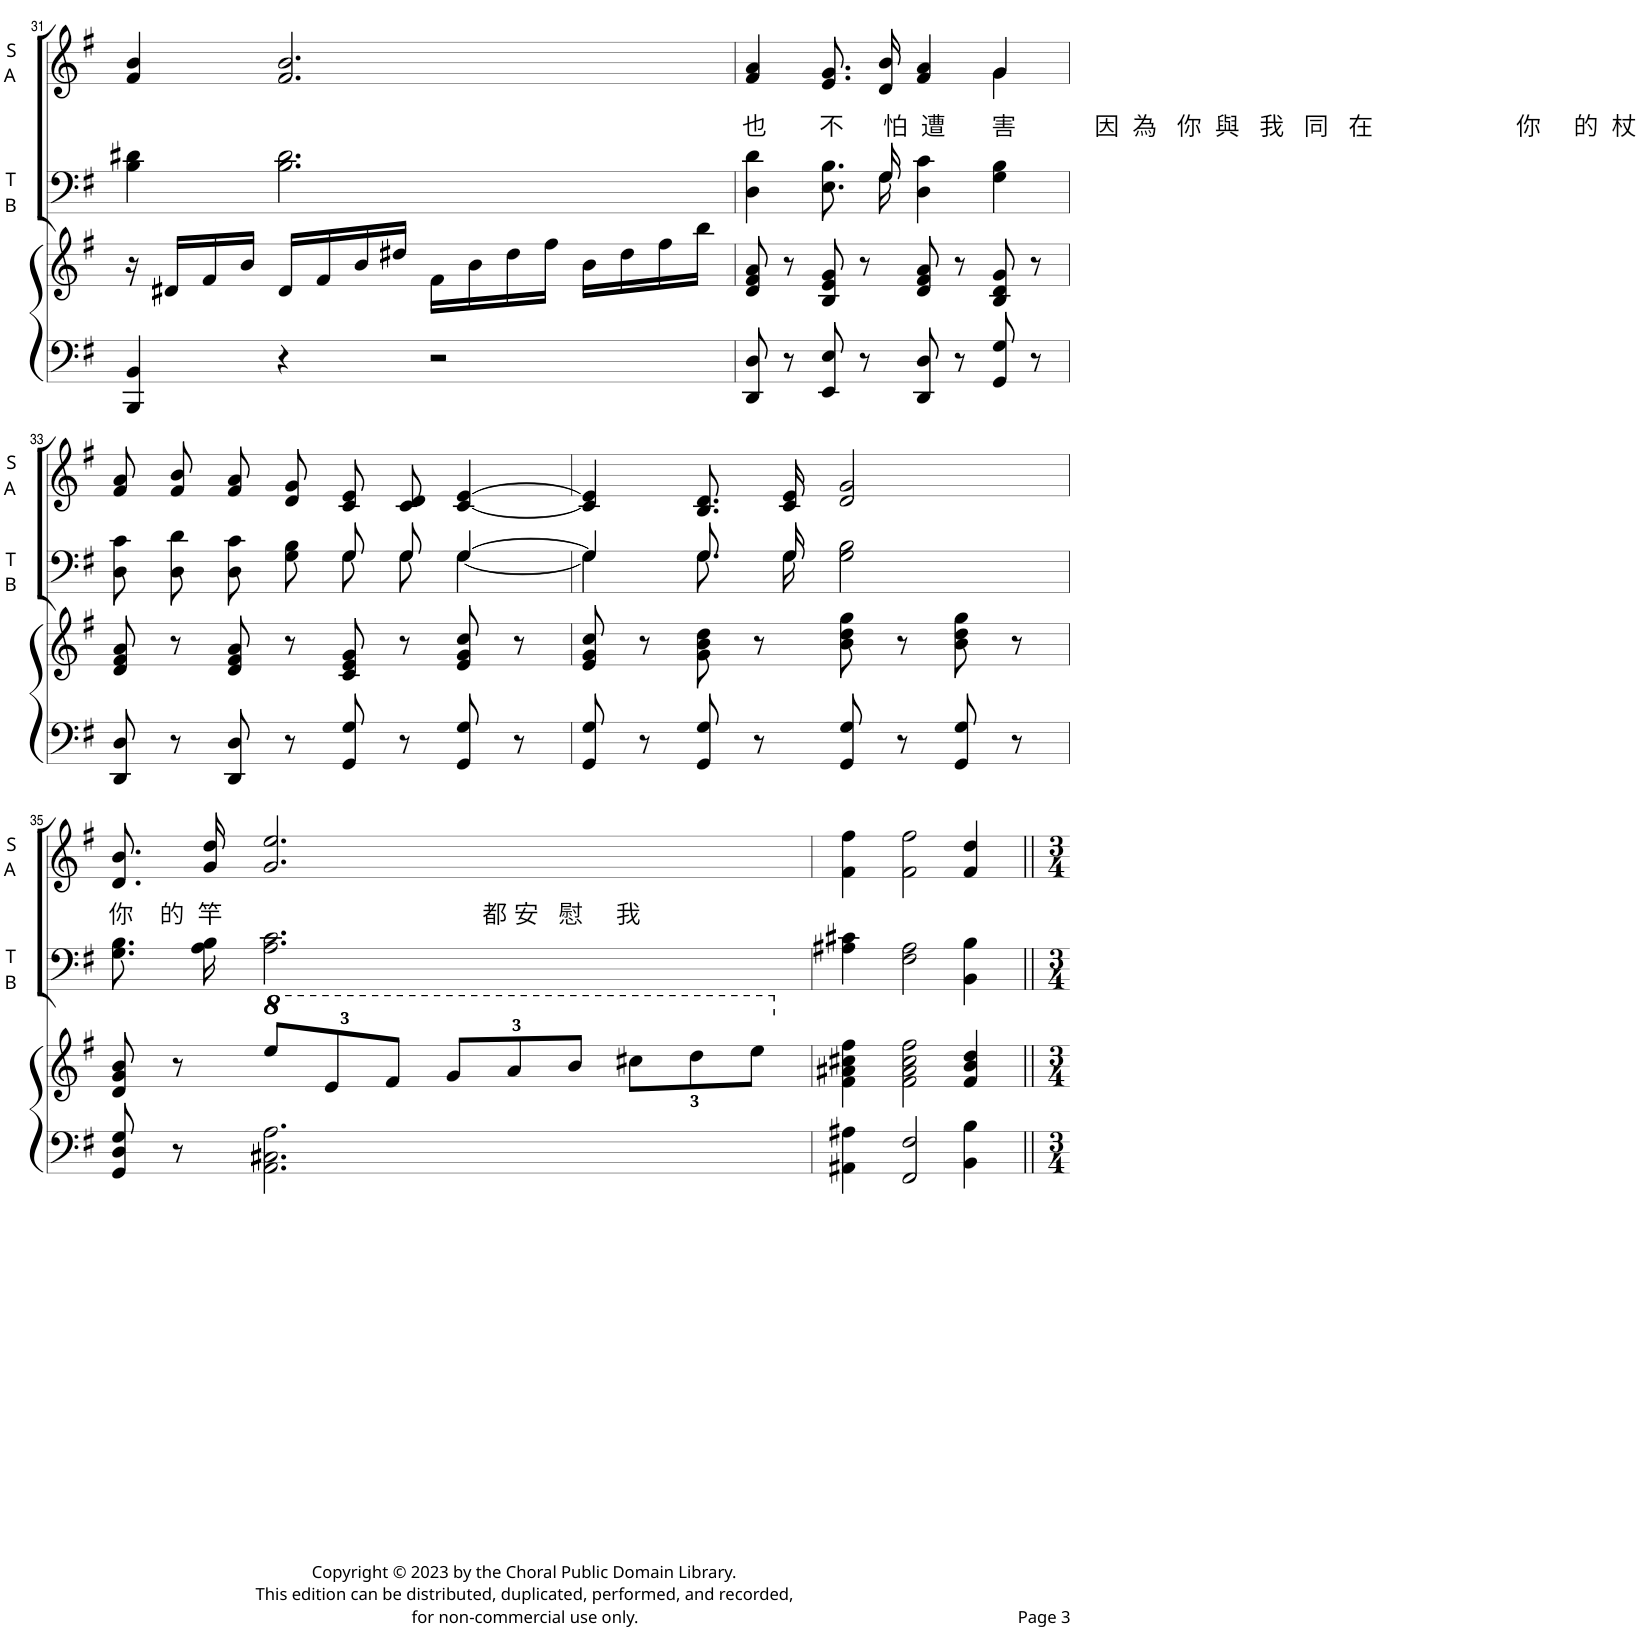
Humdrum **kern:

**kern	**kern	**kern	**kern
*part3	*part3	*part2	*part1
*staff4	*staff3	*staff2	*staff1
*I"Piano	*	*I"T B	*I"S A
*I'Pno	*	*I'T B	*I'S A
!!LO:PB:g=z
*clefF4	*clefG2	*clefF4	*clefG2
*k[f#]	*k[f#]	*k[f#]	*k[f#]
*M4/4	*M4/4	*M4/4	*M4/4
=31	=31	=31	=31
4BBB/ 4BB/	16r	4B\ 4d#X\	4f#/ 4b/
.	16d#X/LL	.	.
.	16f#/	.	.
.	16b/JJ	.	.
4r	16d#/LL	2.B\ 2.d#\	2.f#/ 2.b/
.	16f#/	.	.
.	16b/	.	.
.	16dd#X/JJ	.	.
2r	16f#\LL	.	.
.	16b\	.	.
.	16dd#\	.	.
.	16ff#\JJ	.	.
.	16b\LL	.	.
.	16dd#\	.	.
.	16ff#\	.	.
.	16bb\JJ	.	.
=32	=32	=32	=32
*	*	*^	*^
!	!	!	!	!LO:TX:b:t=也        不      怕  遭       害            因  為   你  與   我   同   在                      你     的  杖	!
8DD/ 8D/	8d/ 8f#/ 8a/	4D\ 4d\	4ryy	4f#/ 4a/	4ryy
8r	8r	.	.	.	.
8EE/ 8E/	8B/ 8e/ 8g/	8.E\ 8.B\L	8.ryy	8.e/ 8.g/L	8.ryy
8r	8r	.	.	.	.
.	.	16G\Jk	16G\	16d/ 16b/Jk	16ryy
8DD/ 8D/	8d/ 8f#/ 8a/	4D\ 4c\	4ryy	4f#/ 4a/	4ryy
8r	8r	.	.	.	.
8GG/ 8G/	8B/ 8d/ 8g/	4G\ 4B\	4ryy	4g/	4g\
8r	8r	.	.	.	.
*	*	*	*	*v	*v
!!LO:LB:g=z
=33	=33	=33	=33	=33
8DD/ 8D/	8d/ 8f#/ 8a/	8D\ 8c\L	8ryy	8f#/ 8a/L
8r	8r	8D\ 8d\J	8ryy	8f#/ 8b/J
8DD/ 8D/	8d/ 8f#/ 8a/	8D\ 8c\L	8ryy	8f#/ 8a/L
8r	8r	8G\ 8B\J	8ryy	8d/ 8g/J
8GG/ 8G/	8c/ 8e/ 8g/	8G/L	8G\L	8c/ 8e/L
8r	8r	8G/J	8G\J	8c/ 8d/J
8GG/ 8G/	8e/ 8g/ 8cc/	[4G/	[4G\	[4c/ [4e/
8r	8r	.	.	.
=34	=34	=34	=34	=34
8GG/ 8G/	8e/ 8g/ 8cc/	4G/]	4G\]	4c/] 4e/]
8r	8r	.	.	.
8GG/ 8G/	8g\ 8b\ 8dd\	8.G/L	8.G\L	8.B/ 8.d/L
8r	8r	.	.	.
.	.	16G/Jk	16G\Jk	16c/ 16e/Jk
8GG/ 8G/	8b\ 8dd\ 8gg\	2G\ 2B\	2ryy	2d/ 2g/
8r	8r	.	.	.
8GG/ 8G/	8b\ 8dd\ 8gg\	.	.	.
8r	8r	.	.	.
*	*	*v	*v	*
!!LO:LB:g=z
=35	=35	=35	=35
!	!	!	!LO:TX:b:t=你    的  竿                                        都 安   慰     我
8GG/ 8D/ 8G/	8d/ 8g/ 8b/	8.G\ 8.B\L	8.d/ 8.b/L
8r	8r	.	.
.	.	16A\ 16B\Jk	16g/ 16dd/Jk
*	*8va	*	*
*	*Xbrackettup	*	*
2.AA\ 2.C#X\ 2.A\	12eee/L	2.A\ 2.c\	2.g/ 2.ee/
*	*8va	*	*
.	12ee/	.	.
.	12ff#/J	.	.
.	12gg/L	.	.
.	12aa/	.	.
.	12bb/J	.	.
.	12ccc#X\L	.	.
.	12ddd\	.	.
.	12eee\J	.	.
=36	=36	=36	=36
*	*X8va	*	*
*	*X8va	*	*
4AA#X\ 4A#X\	4f#\ 4a#X\ 4cc#X\ 4ff#\	4A#X\ 4c#X\	4f#\ 4ff#\
2FF#/ 2F#/	2f#\ 2a#\ 2cc#\ 2ff#\	2F#\ 2A#\	2f#\ 2ff#\
4BB\ 4B\	4f#/ 4b/ 4dd/	4BB\ 4B\	4f#/ 4dd/
=||	=||	=||	=||
*-	*-	*-	*-
